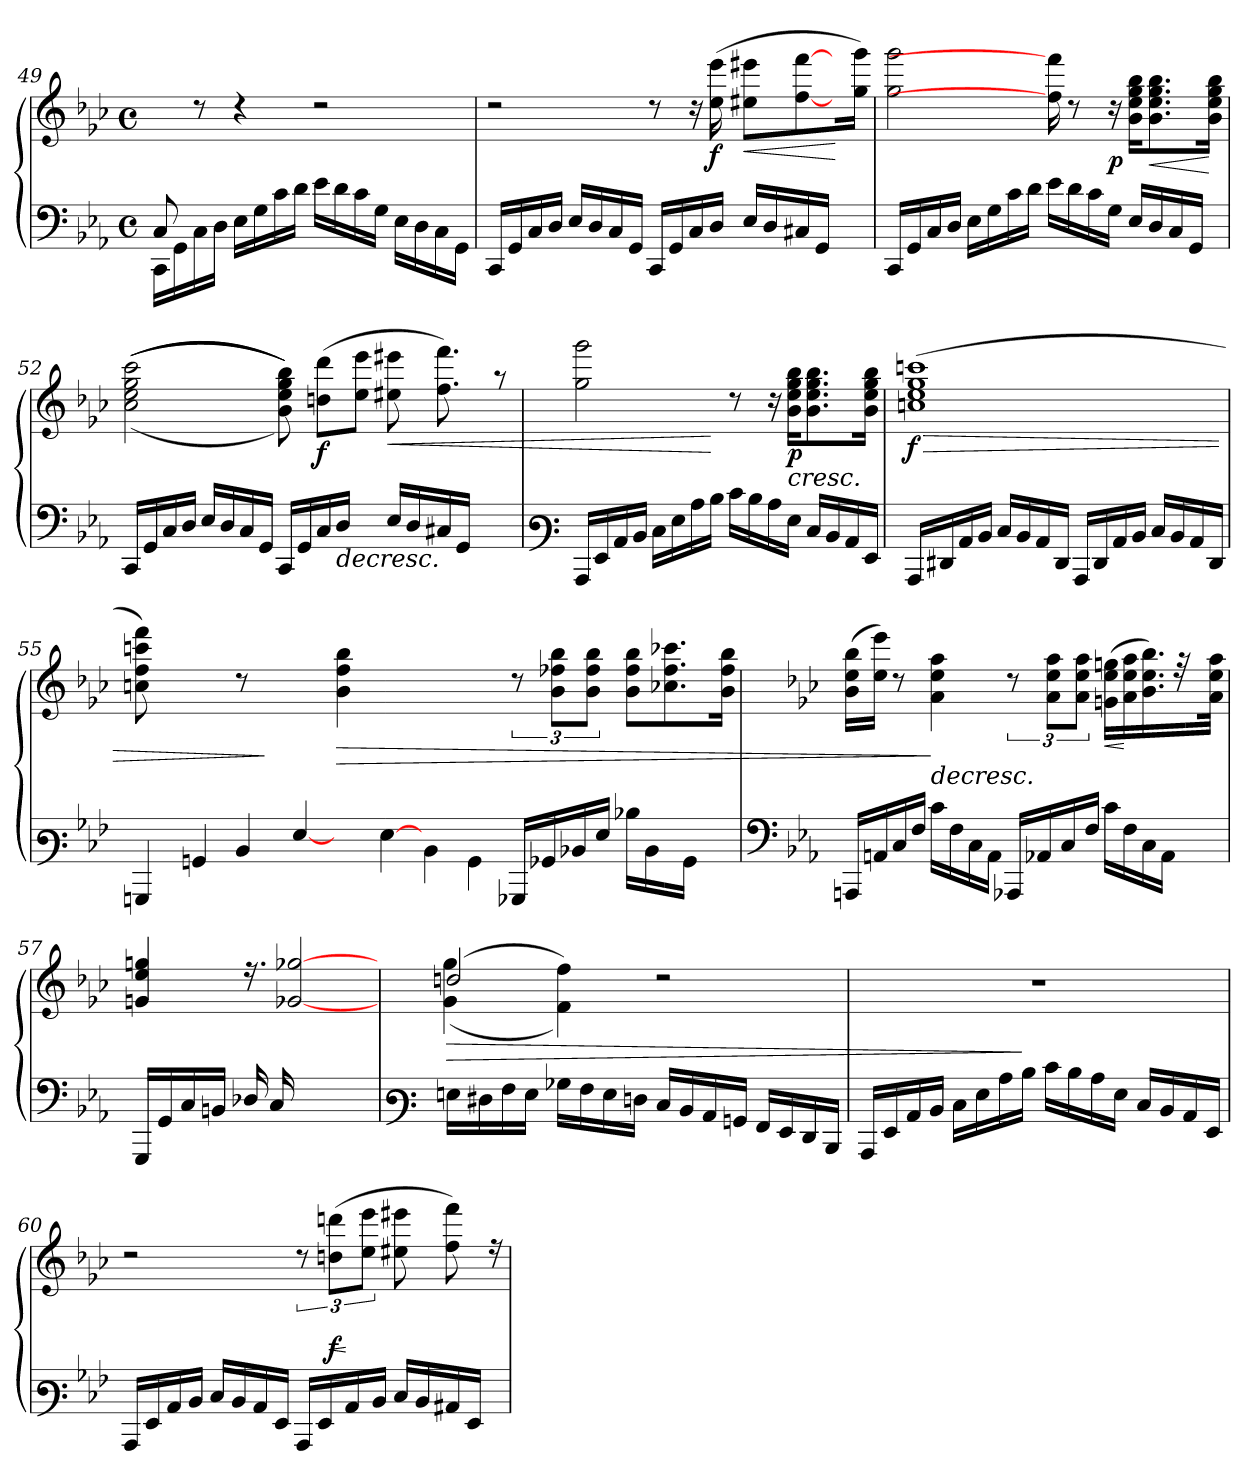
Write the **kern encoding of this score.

**kern	**kern	**dynam
*part1	*part1	*part1
*staff2	*staff1	*staff1/2
*clefF4	*clefG3	*
*k[b-e-a-]	*k[b-e-a-]	*
*M4/4	*M4/4	*
*met(c)	*met(c)	*
=49	=49	=49
*^	*	*
8C/	16CC\LL	8ryy	.
.	16GG\	.	.
2..ryy	16C\	8rb	.
.	16D\JJ	.	.
.	16E-\LL	4rb	.
.	16G\	.	.
.	16c\	.	.
.	16d\JJ	.	.
.	16e-\LL	2rcc	.
.	16d\	.	.
.	16c\	.	.
.	16G\JJ	.	.
.	16E-\LL	.	.
.	16D\	.	.
.	16C\	.	.
.	16GG\JJ	.	.
*v	*v	*	*
!!LO:LB:g=z
=50	=50	=50
16CC/LL	2rcc	.
16GG/	.	.
16C/	.	.
16D/JJ	.	.
16E-/LL	.	.
16D/	.	.
16C/	.	.
16GG/JJ	.	.
16CC/LL	8rb	.
16GG/	.	.
16C/	16ra	.
!	!	!LO:DY:b
16D/JJ	(>16cc\ 16ccc\	f
!	!	!LO:HP:b
16E-/LL	8cc#X\ 8ccc#X\L	<
16D/	.	.
16C#/	[8dd\ [8ddd\	.
16GG/JJ	.	.
8ryy	16ryy	[
.	16ee-\ 16eee-\Jk)	.
=51	=51	=51
16CC/LL	2ee-\ 2eee-\	.
16GG/	.	.
16C/	.	.
16D/JJ	.	.
16E-\LL	.	.
16G\	.	.
16c\	.	.
16d\JJ	.	.
16e-\LL	16dd\] 16ddd\]	.
16d\	8rb	.
16c\	.	.
!	!	!LO:DY:b
16G\JJ	16ra	p
16E-/LL	16g\ 16cc\ 16ee-\ 16gg\KL	.
!	!	!LO:HP:b
16D/	8.g\ 8.cc\ 8.ee-\ 8.gg\	<
16C/	.	.
16GG/JJ	.	.
16ryy	16g\ 16cc\ 16ee-\ 16gg\Jk	[
=52	=52	=52
16CC/LL	(<(<(>(>2a-\ 2cc\ 2ee-\ 2aa-\	.
16GG/	.	.
16C/	.	[
16D/JJ	.	.
16E-/LL	.	.
16D/	.	.
16C/	.	.
16GG/JJ	.	.
16CC/LL	8g\ 8cc\ 8ee-\ 8gg\))))	.
16GG/	.	.
!	!	!LO:DY:b
16C/	(<8bn\ 8bb-\L	f
!	!	!LO:HP:b=2
16D/JJ	.	>
8ryy	8cc\ 8ccc\J	.
!	!	!LO:HP:b
16E-/LL	8cc#X\ 8ccc#X\L	<
16D/	.	.
16C#/	8.dd\ 8.ddd\)	.
16GG/JJ	.	.
8.ryy	.	.
.	8ree	.
!!LO:LB:g=z
=53	=53	=53
*clefF3	*	*
16CC/LL	2ee-\ 2eee-\	.
16GG/	.	.
16C/	.	.
16D/JJ	.	.
16E-\LL	.	.
16G\	.	.
16c\	.	.
16d\JJ	.	[
16e-\LL	8rb	.
16d\	.	.
16c\	16ra	.
!	!	!LO:HP:b
!	!	!LO:DY:n=1:b
16G\JJ	16g\ 16cc\ 16ee-\ 16gg\KL	< p
16E-/LL	8.g\ 8.cc\ 8.ee-\ 8.gg\	.
16D/	.	.
16C/	.	.
16GG/JJ	16g\ 16cc\ 16ee-\ 16gg\Jk	]
=54	=54	=54
!	!	!LO:HP:b
*	*^	*
!	!	!	!LO:DY:n=1:b
16CC/LL	(>1aan	1an 1cc 1ee-	> f
16FF#X/	.	.	.
16C/	.	.	.
16D/JJ	.	.	.
16E-/LL	.	.	.
16D/	.	.	.
16C/	.	.	.
16FF#/JJ	.	.	.
16CC/LL	.	.	.
16FF#/	.	.	.
16C/	.	.	.
16D/JJ	.	.	.
16E-/LL	.	.	.
16D/	.	.	.
16C/	.	.	.
16FF#/JJ	.	.	.
*	*v	*v	*
=55	=55	=55
4BBBn/	8an\ 8dd\ 8aan\ 8ddd\)	.
.	4.ryy	.
4BBn/	.	.
4D/	8rb	.
.	4.ryy	]
[>4G/	.	.
!	!	!LO:HP:b
4ryy	4g\ 4dd\ 4gg\	>
[4G\	2.ryy	.
4D\	.	.
4BB\	.	.
16BBB-X/LL	12rb	.
16BB-X/	.	.
.	12g\ 12dd-X\ 12gg\L	.
16D-X/	.	.
.	12g\ 12dd-\ 12gg\J	.
16G/JJ	.	.
16d-X\LL	8g\ 8dd-\ 8gg\L	.
16D-\	.	.
16ryy	8.a-X\ 8.dd-\ 8.aa-X\	.
16BB-\JJ	.	.
8ryy	.	.
.	16g\ 16dd-\ 16gg\Jk	.
!!LO:PB:g=z
=56	=56	=56
*clefF4	*	*
*k[b-e-a-]	*k[b-e-a-]	*
16AAAn/LL	(>16g\ 16cc\ 16gg\LL	.
16AAn/	16cc\ 16ccc\JJ)	.
16C/	8rb	.
16F/JJ	.	.
!	!	!LO:HP:n=1:b
16c\LL	4f\ 4cc\ 4ff\	] >
16F\	.	.
16C\	.	.
16AA\JJ	.	.
16AAA-X/LL	12rb	.
16AA-X/	.	.
.	12f\ 12cc\ 12ff\L	.
16C/	.	.
.	12f\ 12cc\ 12ff\J	.
16F/JJ	.	.
!	!	!LO:HP:b
16c\LL	(>16en\ 16cc\ 16een\LL	<
16F\	16f\ 16cc\ 16ff\	[
16C\	16.g\ 16.cc\ 16.gg\)	]
16AA-\JJ	.	.
.	32rdd	.
8ryy	16.ryy	.
.	32f\ 32cc\ 32ff\JJk	.
=57	=57	=57
16GGG/LL	4en/ 4cc/ 4een/	.
16GG/	.	.
16C/	.	.
16BBn/JJ	.	.
16D-X/LL	16.rdd	.
16C/	.	.
.	[<2e-X/ [>2ee-X/	.
4...ryy	.	.
!!LO:LB:g=z
=58	=58	=58
*clefF3	*	*
!	!	!LO:HP:b
*	*^	*
16Gn\LL	(>2bn/	(<4e-\ 4ee-\	>
16F#X\	.	.	.
16A-\	.	.	.
16G\JJ	.	.	.
16B-X\LL	.	4d\ 4dd\))	.
16A-\	.	.	.
16G\	.	.	.
16Fn\JJ	.	.	.
16E-/LL	2rcc	2ryy	.
16D/	.	.	.
16C/	.	.	.
16BBn/JJ	.	.	.
16AA-/LL	.	.	.
16GG/	.	.	.
16FF/	.	.	.
16DD/JJ	.	.	.
*	*v	*v	*
=59	=59	=59
16CC/LL	1r	.
16GG/	.	.
16C/	.	.
16D/JJ	.	.
16E-\LL	.	.
16G\	.	.
16c\	.	.
16d\JJ	.	]
16e-\LL	.	.
16d\	.	.
16c\	.	.
16G\JJ	.	.
16E-/LL	.	.
16D/	.	.
16C/	.	.
16GG/JJ	.	.
=60	=60	=60
16CC/LL	2rcc	.
16GG/	.	.
16C/	.	.
16D/JJ	.	.
16E-/LL	.	.
16D/	.	.
16C/	.	.
16GG/JJ	.	.
16CC/LL	12rb	.
16GG/	.	.
!	!	!LO:HP:b
!	!	!LO:DY:n=1:b
.	(>12bn\ 12bbn\L	< f
16C/	.	[
.	12cc\ 12ccc\J	.
16D/JJ	.	.
16E-/LL	8cc#X\ 8ccc#X\L	.
16D/	.	.
16C#/	8dd\ 8ddd\)	.
16GG/JJ	.	.
16ryy	16rcc	.
=	=	=
*-	*-	*-
